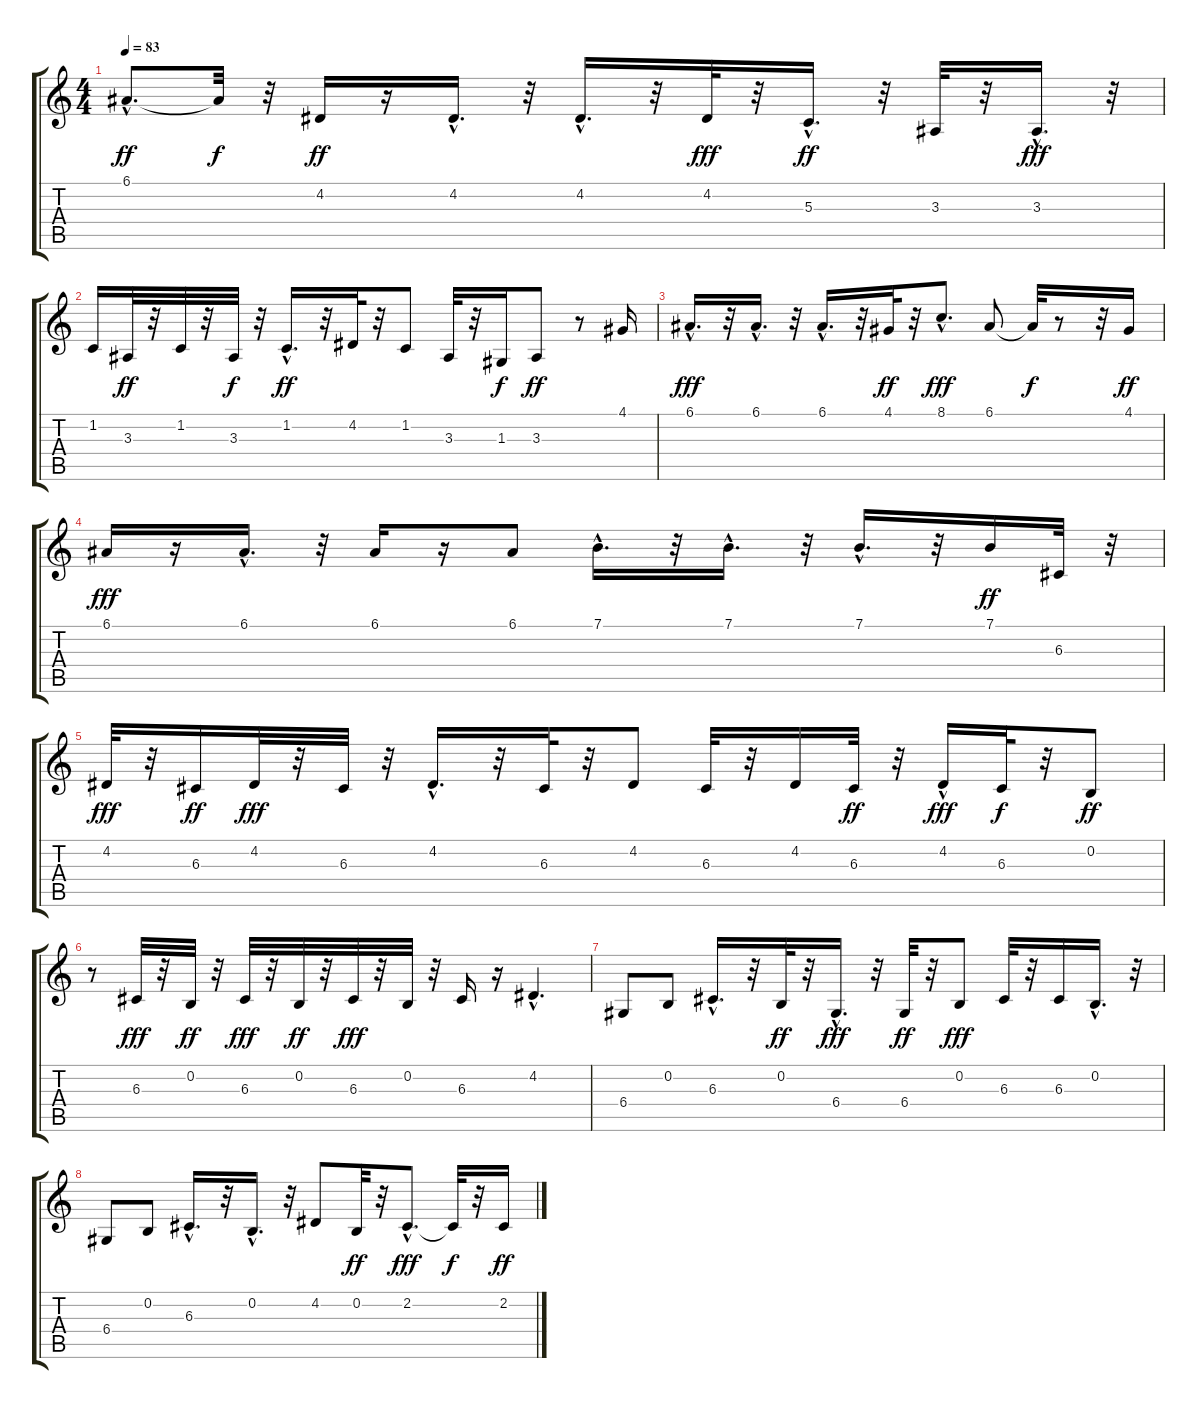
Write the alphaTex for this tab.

\track "" {instrument oboe}
\staff {score tabs}
\tuning (E4 B3 G3 D3 A2 E2) {hide}
\ts (4 4)
\tempo 83
\clef g2
\ks c
6.1{hac}.8{d dy ff} 6.1{t}.32{dy f} r.32 4.2.16{dy ff} r.16 4.2{hac}.16{d} r.32 4.2{hac}.16{d} r.32 4.2.32{dy fff} r.32 5.3{hac}.16{d dy ff} r.32 3.3.32 r.32 3.3{hac}.16{d dy fff} r.32 |
1.2.16 3.3.32{dy ff} r.32 1.2.32 r.32 3.3.32{dy f} r.32 1.2{hac}.16{d dy ff} r.32 4.2.32 r.32 1.2.8 3.3.32 r.32 1.3.16{dy f} 3.3.8{dy ff} r.8 4.1.16 |
6.1{hac}.16{d dy fff} r.32 6.1{hac}.16{d} r.32 6.1{hac}.16{d} r.32 4.1.32{dy ff} r.32 8.1{hac}.8{d dy fff} 6.1.8 6.1{t}.32{dy f} r.8 r.32 4.1.16{dy ff} |
6.1.16{dy fff} r.16 6.1{hac}.16{d} r.32 6.1.16 r.16 6.1.8 7.1{hac}.16{d} r.32 7.1{hac}.16{d} r.32 7.1{hac}.16{d} r.32 7.1.16{dy ff} 6.3.32 r.32 |
4.2.32{dy fff} r.32 6.3.16{dy ff} 4.2.32{dy fff} r.32 6.3.32 r.32 4.2{hac}.16{d} r.32 6.3.32 r.32 4.2.8 6.3.32 r.32 4.2.16 6.3.32{dy ff} r.32 4.2{hac}.16{dy fff} 6.3.32{dy f} r.32 0.2.8{dy ff} |
r.8 6.3.32{dy fff} r.32 0.2.32{dy ff} r.32 6.3.32{dy fff} r.32 0.2.32{dy ff} r.32 6.3.32{dy fff} r.32 0.2.32 r.32 6.3.16 r.16 4.2{hac}.4{d} |
6.4.8 0.2.8 6.3{hac}.16{d} r.32 0.2.32{dy ff} r.32 6.4{hac}.16{d dy fff} r.32 6.4.32{dy ff} r.32 0.2.8{dy fff} 6.3.32 r.32 6.3.16 0.2{hac}.16{d} r.32 |
6.4.8 0.2.8 6.3{hac}.16{d} r.32 0.2{hac}.16{d} r.32 4.2.8 0.2.32{dy ff} r.32 2.2{hac}.8{d dy fff} 2.2{t}.32{dy f} r.32 2.2.16{dy ff}
